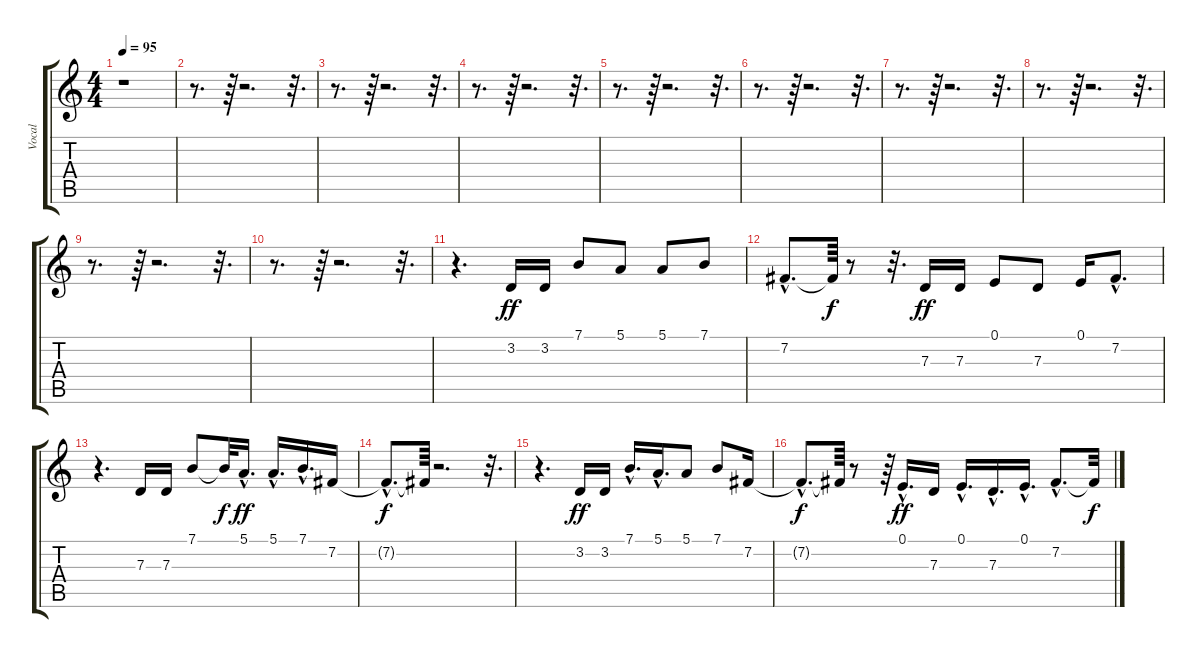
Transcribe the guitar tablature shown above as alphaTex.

\track ("Vocal" "Vocal") {instrument drawbarorgan}
\staff {score tabs}
\tuning (E4 B3 G3 D3 A2 E2) {hide}
\ts (4 4)
\tempo 95
\clef g2
\ks c
r.1{dy ff instrument drawbarorgan} |
r.8{d} r.64 r.2{d} r.32{d} |
r.8{d} r.64 r.2{d} r.32{d} |
r.8{d} r.64 r.2{d} r.32{d} |
r.8{d} r.64 r.2{d} r.32{d} |
r.8{d} r.64 r.2{d} r.32{d} |
r.8{d} r.64 r.2{d} r.32{d} |
r.8{d} r.64 r.2{d} r.32{d} |
r.8{d} r.64 r.2{d} r.32{d} |
r.8{d} r.64 r.2{d} r.32{d} |
r.4{d} 3.2.16 3.2.16 7.1.8 5.1.8 5.1.8 7.1.8 |
7.2{hac}.8{d} 7.2{t}.64{dy f} r.8 r.32{d} 7.3.16{dy ff} 7.3.16 0.1.8 7.3.8 0.1.16 7.2{hac}.8{d} |
r.4{d} 7.3.16 7.3.16 7.1.8 7.1{t}.32{dy f} 5.1{hac}.16{d dy ff} 5.1{hac}.16{d} 7.1{hac}.16{d} 7.2.16 |
7.2{hac t}.8{d dy f} 7.2{t}.64 r.2{d} r.32{d} |
r.4{d} 3.2.16{dy ff} 3.2.16 7.1{hac}.16{d} 5.1{hac}.16{d} 5.1.8 7.1.8 7.2.16 |
7.2{hac t}.8{d dy f} 7.2{t}.64 r.8 r.64 0.1{hac}.16{d dy ff} 7.3.16 0.1{hac}.16{d} 7.3{hac}.16{d} 0.1{hac}.16{d} 7.2{hac}.8{d} 7.2{t}.32{dy f}
